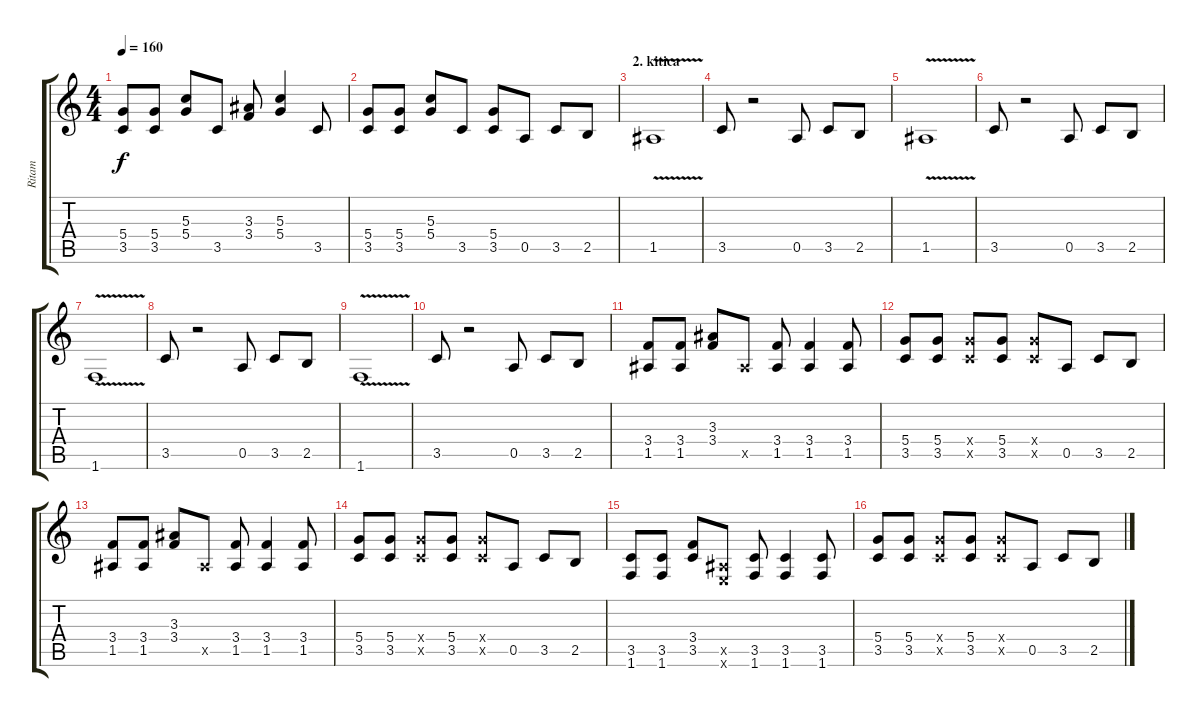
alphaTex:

\track ("Ritam" "Ritam") {instrument distortionguitar}
\staff {score tabs}
\tuning (E4 B3 G3 D3 A2 E2) {hide}
\ts (4 4)
\tempo 160
\clef g2
\ks c
(5.4 3.5).8{dy f} (5.4 3.5).8 (5.3 5.4).8 3.5.8 (3.3 3.4).8 (5.3 5.4).4 3.5.8 |
(5.4 3.5).8 (5.4 3.5).8 (5.3 5.4).8 3.5.8 (5.4 3.5).8 0.5.8 3.5.8 2.5.8 |
\section ("" "2. kitica")
1.5{v}.1 |
3.5.8 r.2 0.5.8 3.5.8 2.5.8 |
1.5{v}.1 |
3.5.8 r.2 0.5.8 3.5.8 2.5.8 |
1.6{v}.1 |
3.5.8 r.2 0.5.8 3.5.8 2.5.8 |
1.6{v}.1 |
3.5.8 r.2 0.5.8 3.5.8 2.5.8 |
(3.4 1.5).8 (3.4 1.5).8 (3.3 3.4).8 1.5{x}.8 (3.4 1.5).8 (3.4 1.5).4 (3.4 1.5).8 |
(5.4 3.5).8 (5.4 3.5).8 (5.4{x} 3.5{x}).8 (5.4 3.5).8 (5.4{x} 3.5{x}).8 0.5.8 3.5.8 2.5.8 |
(3.4 1.5).8 (3.4 1.5).8 (3.3 3.4).8 1.5{x}.8 (3.4 1.5).8 (3.4 1.5).4 (3.4 1.5).8 |
(5.4 3.5).8 (5.4 3.5).8 (5.4{x} 3.5{x}).8 (5.4 3.5).8 (5.4{x} 3.5{x}).8 0.5.8 3.5.8 2.5.8 |
(3.5 1.6).8 (3.5 1.6).8 (3.4 3.5).8 (1.5{x} 0.6{x}).8 (3.5 1.6).8 (3.5 1.6).4 (3.5 1.6).8 |
(5.4 3.5).8 (5.4 3.5).8 (5.4{x} 3.5{x}).8 (5.4 3.5).8 (5.4{x} 3.5{x}).8 0.5.8 3.5.8 2.5.8
